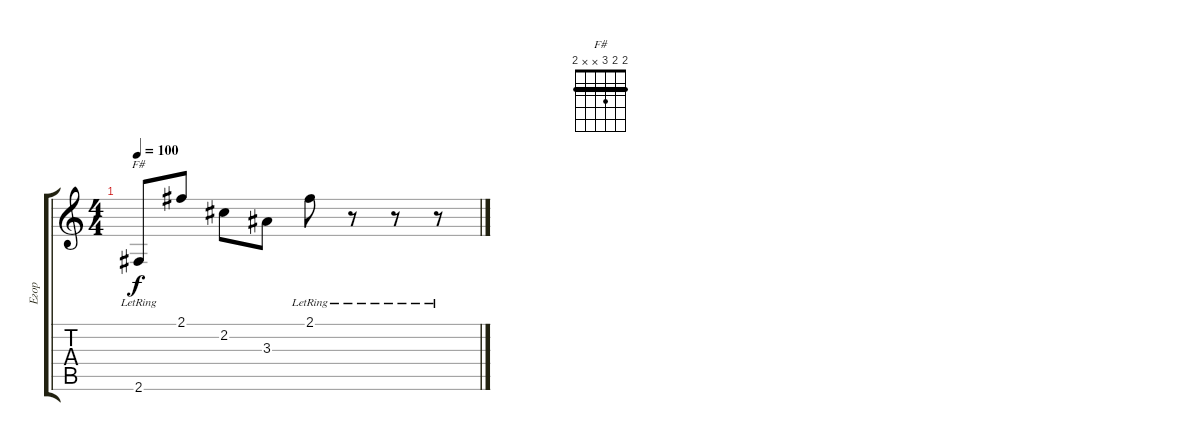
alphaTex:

\track (" Егор" " Егор") {instrument acousticguitarsteel}
\staff {score tabs}
\tuning (E4 B3 G3 D3 A2 E2) {hide}
\chord ("F#" 2 2 3 x x 2) {barre 2}
\ts (4 4)
\tempo 100
\clef g2
\ks c
2.6{lr}.8{ch "F#" dy f} 2.1.8 2.2.8 3.3.8 2.1{lr}.8 r.8 r.8 r.8
